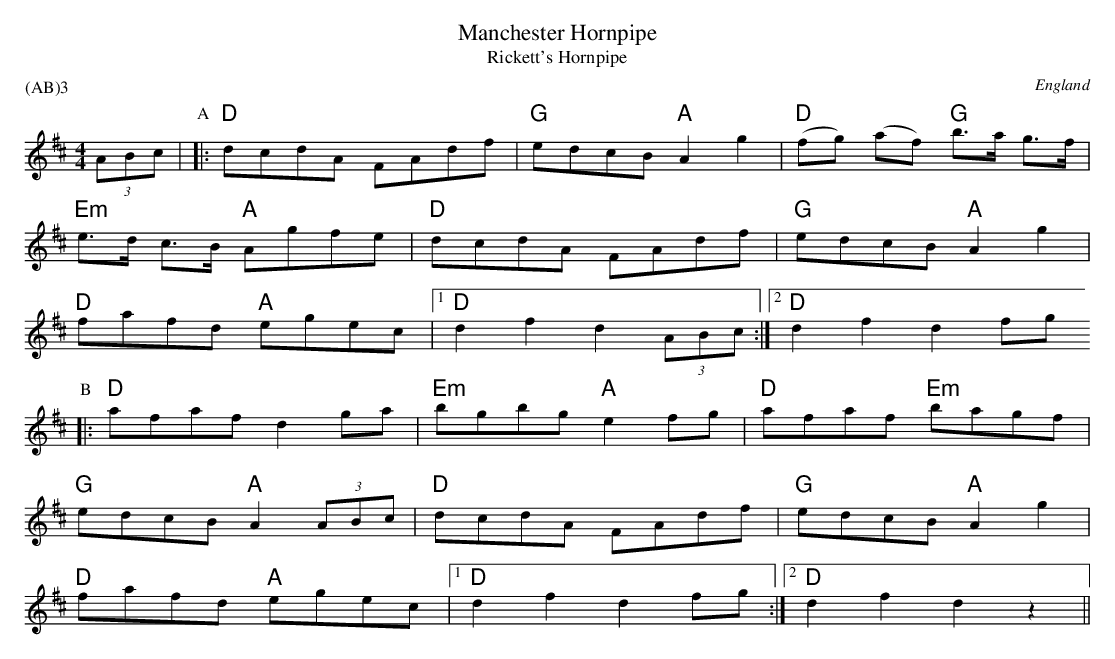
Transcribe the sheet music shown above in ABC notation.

X:1
T:Manchester Hornpipe
T:Rickett's Hornpipe
M:4/4
P:(AB)3
O:England
O:Ireland
K:D
(3ABc|\
P:A
|: "D" dcdA FAdf | "G" edcB "A" A2g2 | "D" (fg) (af) "G" b>a g>f |
 "Em" e>d c>B "A" Agfe | "D" dcdA FAdf | "G" edcB "A" A2g2 |
 "D" fafd "A" egec |1 "D" d2f2 d2 (3ABc :|2 "D" d2f2 d2 fg
P:B
|: "D" afaf d2ga | "Em" bgbg "A" e2fg | "D" afaf "Em" bagf |
 "G" edcB "A" A2(3ABc  | "D" dcdA FAdf    | "G" edcB "A" A2g2 |
 "D" fafd "A" egec |1 "D" d2f2 d2 fg :|2 "D" d2f2 d2 z2 ||
